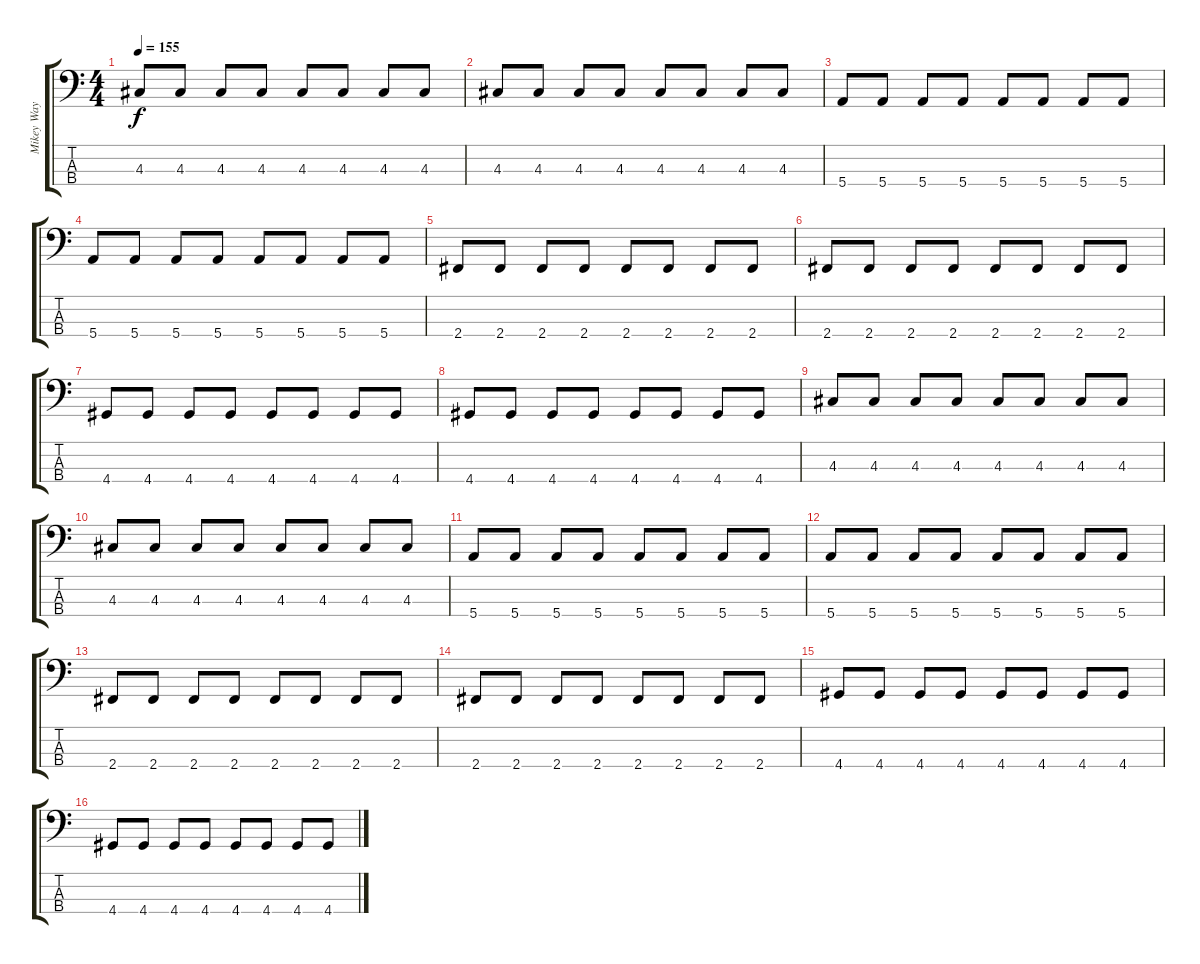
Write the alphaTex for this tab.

\track ("Mikey Way [Bass]" "Mikey Way ") {instrument electricbasspick}
\staff {score tabs}
\tuning (G2 D2 A1 E1) {hide}
\ts (4 4)
\tempo 155
\clef f4
\ks c
4.3.8{dy f} 4.3.8 4.3.8 4.3.8 4.3.8 4.3.8 4.3.8 4.3.8 |
4.3.8 4.3.8 4.3.8 4.3.8 4.3.8 4.3.8 4.3.8 4.3.8 |
5.4.8 5.4.8 5.4.8 5.4.8 5.4.8 5.4.8 5.4.8 5.4.8 |
5.4.8 5.4.8 5.4.8 5.4.8 5.4.8 5.4.8 5.4.8 5.4.8 |
2.4.8 2.4.8 2.4.8 2.4.8 2.4.8 2.4.8 2.4.8 2.4.8 |
2.4.8 2.4.8 2.4.8 2.4.8 2.4.8 2.4.8 2.4.8 2.4.8 |
4.4.8 4.4.8 4.4.8 4.4.8 4.4.8 4.4.8 4.4.8 4.4.8 |
4.4.8 4.4.8 4.4.8 4.4.8 4.4.8 4.4.8 4.4.8 4.4.8 |
4.3.8 4.3.8 4.3.8 4.3.8 4.3.8 4.3.8 4.3.8 4.3.8 |
4.3.8 4.3.8 4.3.8 4.3.8 4.3.8 4.3.8 4.3.8 4.3.8 |
5.4.8 5.4.8 5.4.8 5.4.8 5.4.8 5.4.8 5.4.8 5.4.8 |
5.4.8 5.4.8 5.4.8 5.4.8 5.4.8 5.4.8 5.4.8 5.4.8 |
2.4.8 2.4.8 2.4.8 2.4.8 2.4.8 2.4.8 2.4.8 2.4.8 |
2.4.8 2.4.8 2.4.8 2.4.8 2.4.8 2.4.8 2.4.8 2.4.8 |
4.4.8 4.4.8 4.4.8 4.4.8 4.4.8 4.4.8 4.4.8 4.4.8 |
4.4.8 4.4.8 4.4.8 4.4.8 4.4.8 4.4.8 4.4.8 4.4.8
